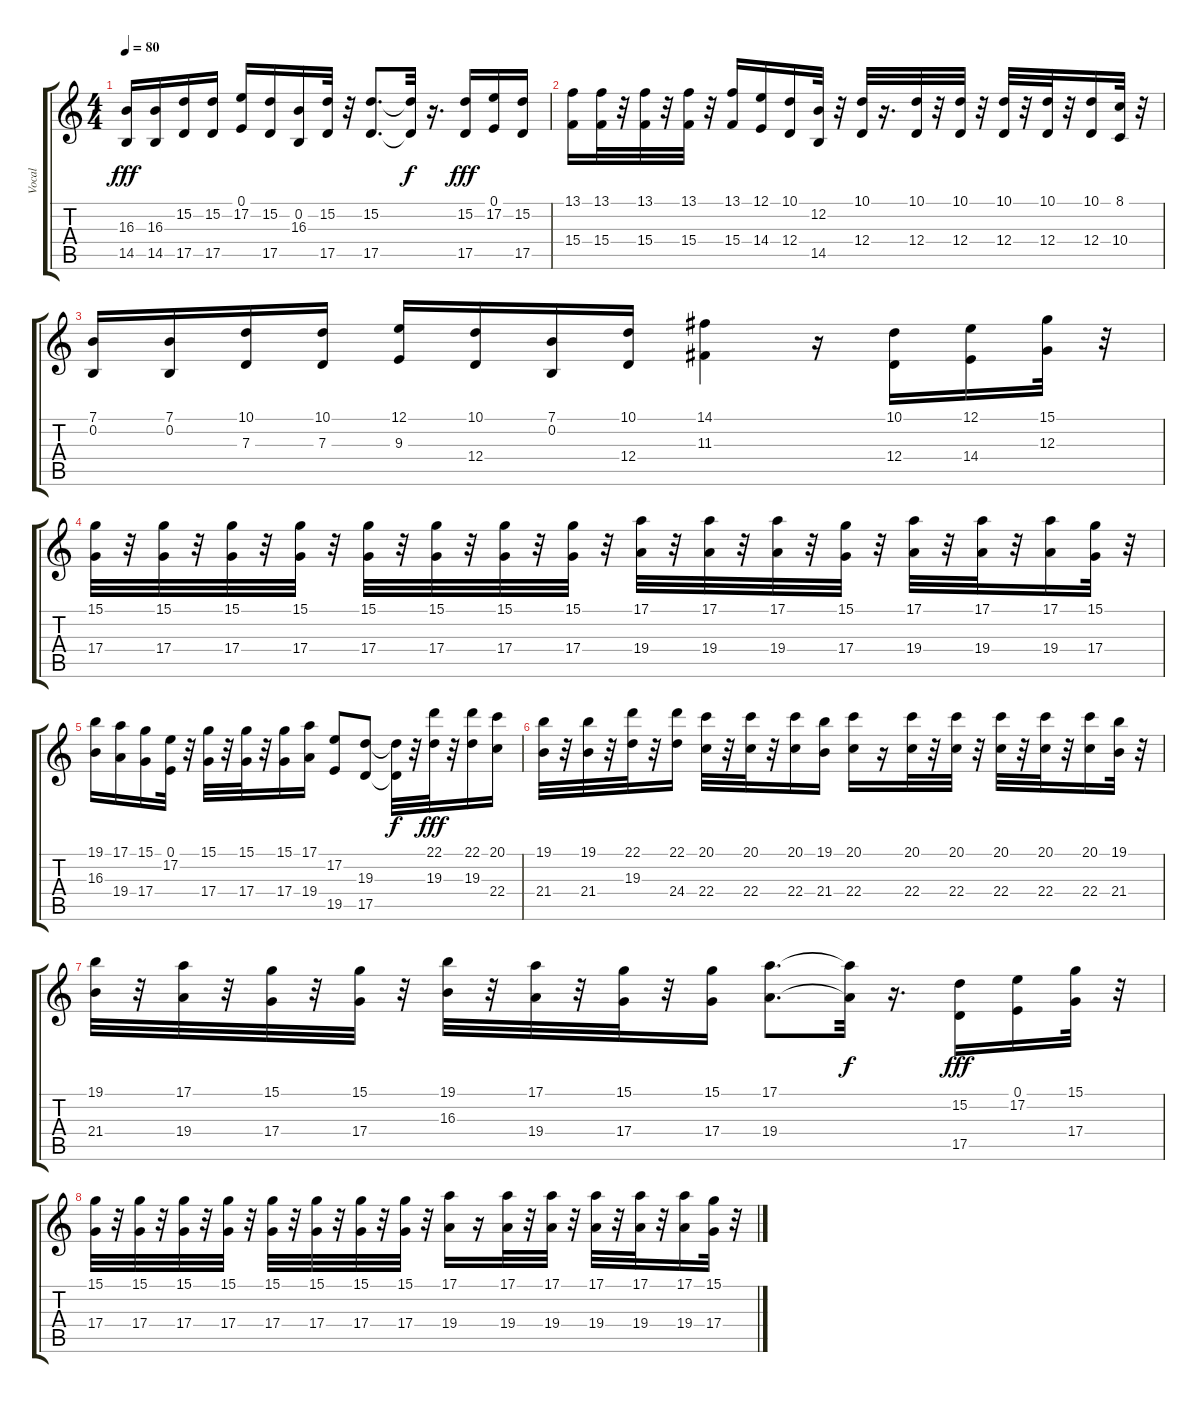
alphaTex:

\track ("Vocal" "Vocal") {instrument synthbrass2}
\staff {score tabs}
\tuning (E4 B3 G3 D3 A2 E2) {hide}
\ts (4 4)
\tempo 80
\clef g2
\ks c
(16.3 14.5).16{dy fff} (16.3 14.5).16 (15.2 17.5).16 (15.2 17.5).16 (0.1 17.2).16 (15.2 17.5).16 (0.2 16.3).16 (15.2 17.5).32 r.32 (15.2 17.5).8{d} (15.2{t} 17.5{t}).32{dy f} r.16{d} (15.2 17.5).16{dy fff} (0.1 17.2).16 (15.2 17.5).16 |
(13.1 15.4).16 (13.1 15.4).32 r.32 (13.1 15.4).32 r.32 (13.1 15.4).32 r.32 (13.1 15.4).16 (12.1 14.4).16 (10.1 12.4).16 (12.2 14.5).32 r.32 (10.1 12.4).32 r.16{d} (10.1 12.4).32 r.32 (10.1 12.4).32 r.32 (10.1 12.4).32 r.32 (10.1 12.4).32 r.32 (10.1 12.4).16 (8.1 10.4).32 r.32 |
(7.1 0.2).16 (7.1 0.2).16 (10.1 7.3).16 (10.1 7.3).16 (12.1 9.3).16 (10.1 12.4).16 (7.1 0.2).16 (10.1 12.4).16 (14.1 11.3).4 r.16 (10.1 12.4).16 (12.1 14.4).16 (15.1 12.3).32 r.32 |
(15.1 17.4).32 r.32 (15.1 17.4).32 r.32 (15.1 17.4).32 r.32 (15.1 17.4).32 r.32 (15.1 17.4).32 r.32 (15.1 17.4).32 r.32 (15.1 17.4).32 r.32 (15.1 17.4).32 r.32 (17.1 19.4).32 r.32 (17.1 19.4).32 r.32 (17.1 19.4).32 r.32 (15.1 17.4).32 r.32 (17.1 19.4).32 r.32 (17.1 19.4).32 r.32 (17.1 19.4).16 (15.1 17.4).32 r.32 |
(19.1 16.3).16 (17.1 19.4).16 (15.1 17.4).16 (0.1 17.2).32 r.32 (15.1 17.4).32 r.32 (15.1 17.4).32 r.32 (15.1 17.4).16 (17.1 19.4).16 (17.2 19.5).8 (19.3 17.5).8 (19.3{t} 17.5{t}).32{dy f} r.32 (22.1 19.3).32{dy fff} r.32 (22.1 19.3).16 (20.1 22.4).16 |
(19.1 21.4).32 r.32 (19.1 21.4).32 r.32 (22.1 19.3).32 r.32 (22.1 24.4).16 (20.1 22.4).32 r.32 (20.1 22.4).32 r.32 (20.1 22.4).16 (19.1 21.4).16 (20.1 22.4).16 r.16 (20.1 22.4).32 r.32 (20.1 22.4).32 r.32 (20.1 22.4).32 r.32 (20.1 22.4).32 r.32 (20.1 22.4).16 (19.1 21.4).32 r.32 |
(19.1 21.4).32 r.32 (17.1 19.4).32 r.32 (15.1 17.4).32 r.32 (15.1 17.4).32 r.32 (19.1 16.3).32 r.32 (17.1 19.4).32 r.32 (15.1 17.4).32 r.32 (15.1 17.4).16 (17.1 19.4).8{d} (17.1{t} 19.4{t}).32{dy f} r.16{d} (15.2 17.5).16{dy fff} (0.1 17.2).16 (15.1 17.4).32 r.32 |
(15.1 17.4).32 r.32 (15.1 17.4).32 r.32 (15.1 17.4).32 r.32 (15.1 17.4).32 r.32 (15.1 17.4).32 r.32 (15.1 17.4).32 r.32 (15.1 17.4).32 r.32 (15.1 17.4).32 r.32 (17.1 19.4).16 r.16 (17.1 19.4).32 r.32 (17.1 19.4).32 r.32 (17.1 19.4).32 r.32 (17.1 19.4).32 r.32 (17.1 19.4).16 (15.1 17.4).32 r.32
